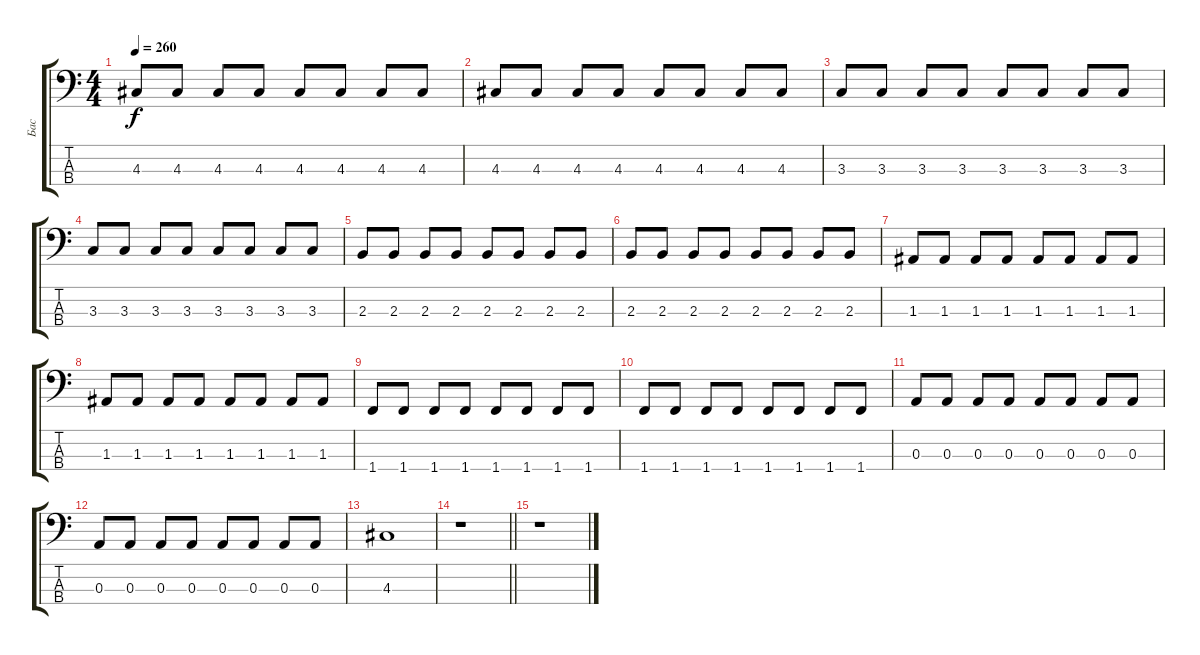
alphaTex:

\track ("Бас" "Бас") {instrument electricbasspick}
\staff {score tabs}
\tuning (G2 D2 A1 E1) {hide}
\ts (4 4)
\tempo 260
\clef f4
\ks c
4.3.8{dy f} 4.3.8 4.3.8 4.3.8 4.3.8 4.3.8 4.3.8 4.3.8 |
4.3.8 4.3.8 4.3.8 4.3.8 4.3.8 4.3.8 4.3.8 4.3.8 |
3.3.8 3.3.8 3.3.8 3.3.8 3.3.8 3.3.8 3.3.8 3.3.8 |
3.3.8 3.3.8 3.3.8 3.3.8 3.3.8 3.3.8 3.3.8 3.3.8 |
2.3.8 2.3.8 2.3.8 2.3.8 2.3.8 2.3.8 2.3.8 2.3.8 |
2.3.8 2.3.8 2.3.8 2.3.8 2.3.8 2.3.8 2.3.8 2.3.8 |
1.3.8 1.3.8 1.3.8 1.3.8 1.3.8 1.3.8 1.3.8 1.3.8 |
1.3.8 1.3.8 1.3.8 1.3.8 1.3.8 1.3.8 1.3.8 1.3.8 |
1.4.8 1.4.8 1.4.8 1.4.8 1.4.8 1.4.8 1.4.8 1.4.8 |
1.4.8 1.4.8 1.4.8 1.4.8 1.4.8 1.4.8 1.4.8 1.4.8 |
0.3.8 0.3.8 0.3.8 0.3.8 0.3.8 0.3.8 0.3.8 0.3.8 |
0.3.8 0.3.8 0.3.8 0.3.8 0.3.8 0.3.8 0.3.8 0.3.8 |
4.3.1 |
\barLineRight lightlight
r.1 |
r.1
